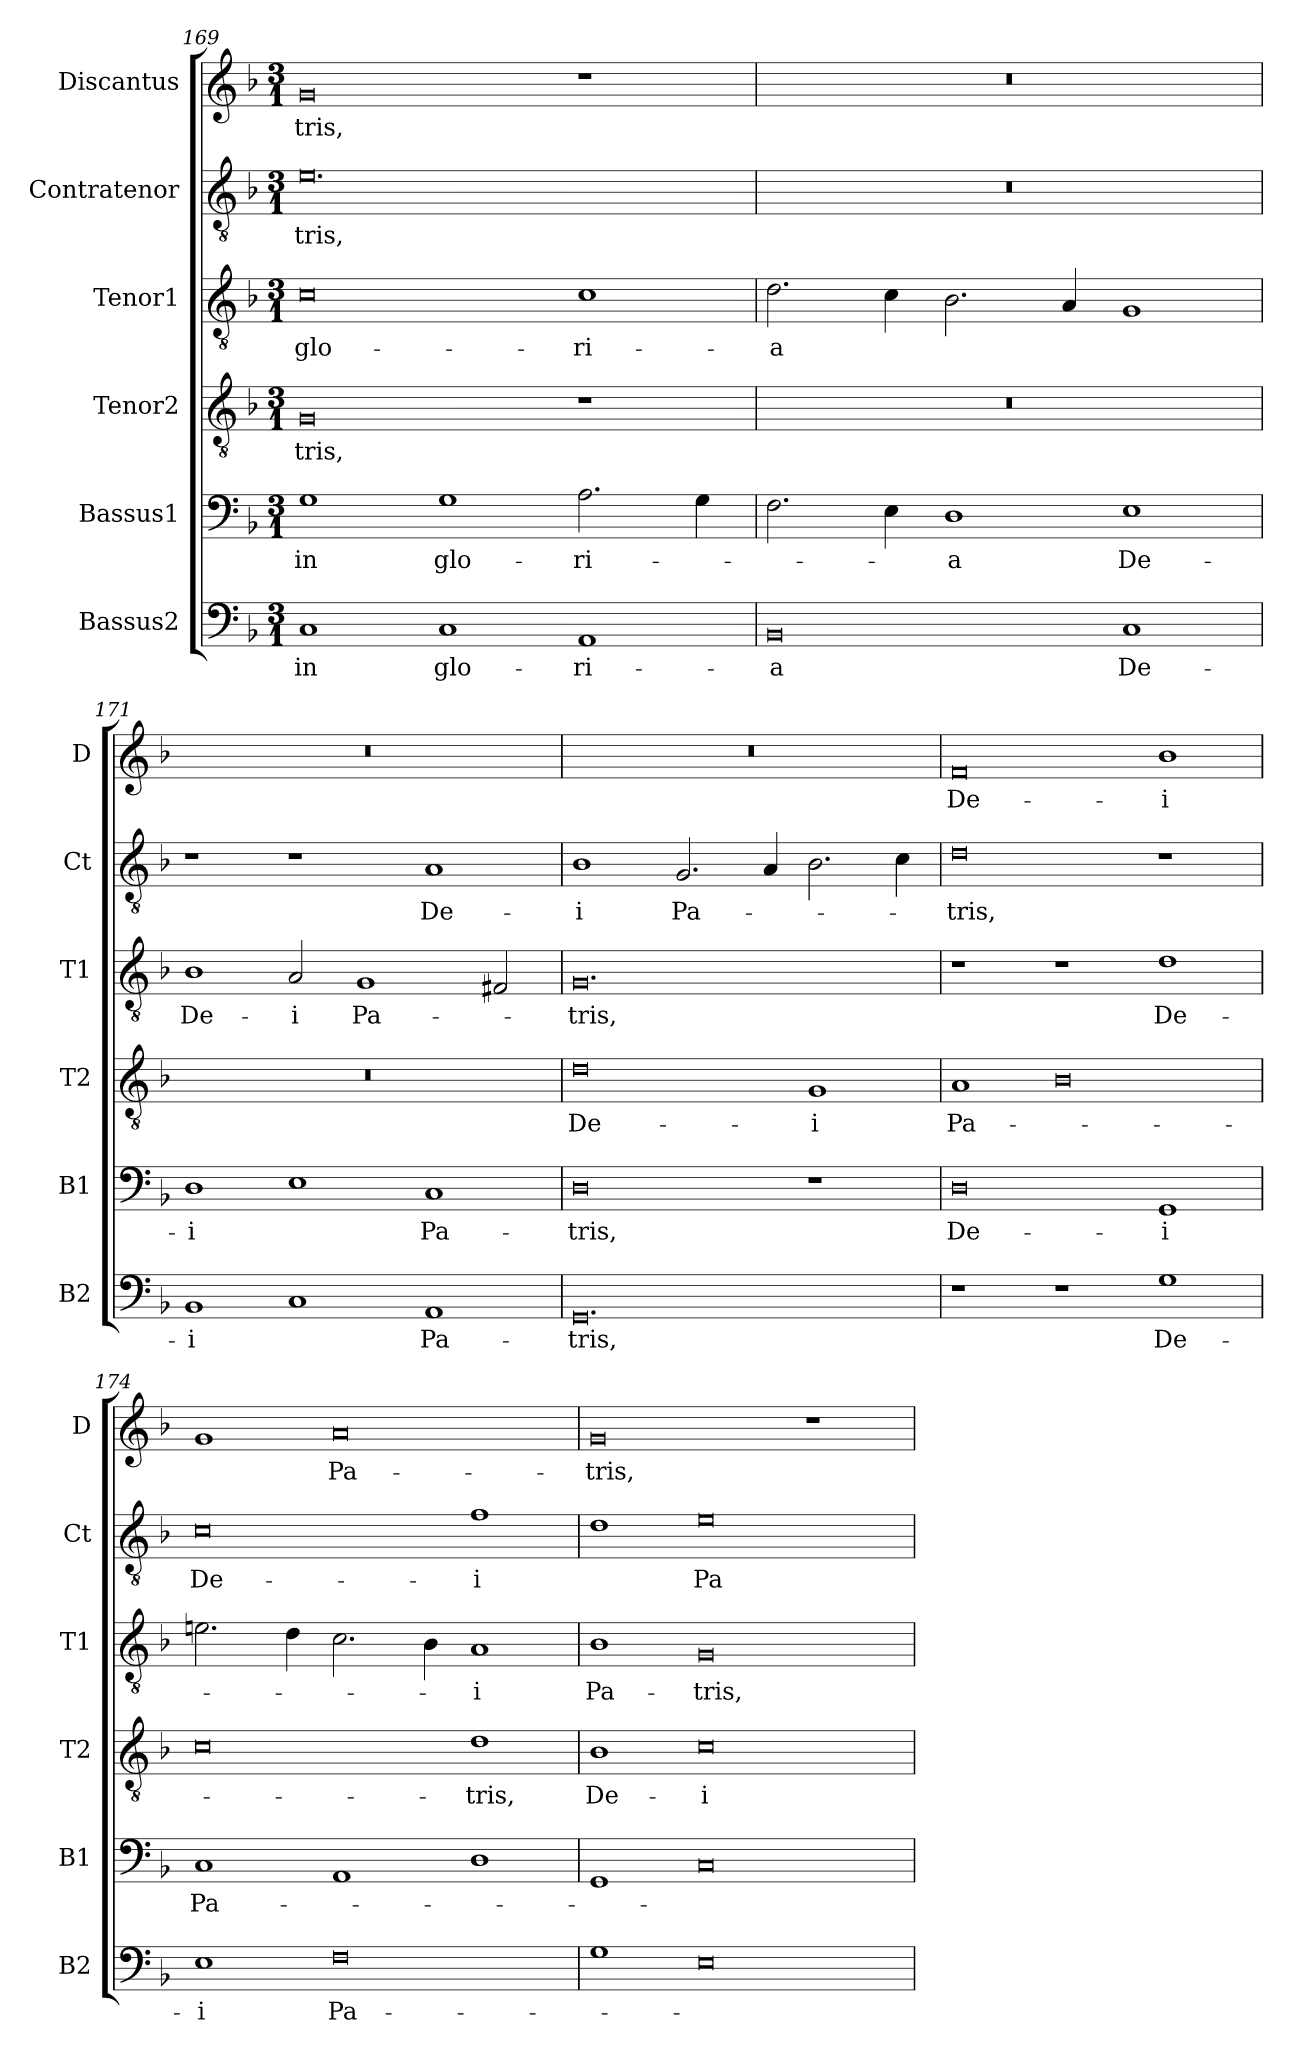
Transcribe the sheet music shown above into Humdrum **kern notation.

**kern	**text	**kern	**text	**kern	**text	**kern	**text	**kern	**text	**kern	**text
*part6	*part6	*part5	*part5	*part4	*part4	*part3	*part3	*part2	*part2	*part1	*part1
*staff6	*staff6	*staff5	*staff5	*staff4	*staff4	*staff3	*staff3	*staff2	*staff2	*staff1	*staff1
*I"Bassus2	*	*I"Bassus1	*	*I"Tenor2	*	*I"Tenor1	*	*I"Contratenor	*	*I"Discantus	*
*I'B2	*	*I'B1	*	*I'T2	*	*I'T1	*	*I'Ct	*	*I'D	*
*clefF4	*	*clefF4	*	*clefGv2	*	*clefGv2	*	*clefGv2	*	*clefG2	*
*k[b-]	*	*k[b-]	*	*k[b-]	*	*k[b-]	*	*k[b-]	*	*k[b-]	*
*M3/1	*	*M3/1	*	*M3/1	*	*M3/1	*	*M3/1	*	*M3/1	*
=169	=169	=169	=169	=169	=169	=169	=169	=169	=169	=169	=169
1C	in	1G	in	0G	-tris,	0c	glo-	0.e	-tris,	0g	tris,
1C	glo-	1G	glo-	.	.	.	.	.	.	.	.
1AA	-ri-	2.A	-ri-	1r	.	1c	-ri-	.	.	1r	.
.	.	4G	.	.	.	.	.	.	.	.	.
=170	=170	=170	=170	=170	=170	=170	=170	=170	=170	=170	=170
0BB-	-a	2.F	.	0.r	.	2.d	-a	0.r	.	0.r	.
.	.	4E	.	.	.	4c	.	.	.	.	.
.	.	1D	-a	.	.	2.B-	.	.	.	.	.
.	.	.	.	.	.	4A	.	.	.	.	.
1C	De-	1E	De-	.	.	1G	.	.	.	.	.
=171	=171	=171	=171	=171	=171	=171	=171	=171	=171	=171	=171
1BB-	-i	1D	-i	0.r	.	1B-	De-	1r	.	0.r	.
1C	.	1E	.	.	.	2A	-i	1r	.	.	.
.	.	.	.	.	.	1G	Pa-	.	.	.	.
1AA	Pa-	1C	Pa-	.	.	.	.	1A	De-	.	.
.	.	.	.	.	.	2F#X	.	.	.	.	.
=172	=172	=172	=172	=172	=172	=172	=172	=172	=172	=172	=172
0.GG	-tris,	0D	-tris,	0d	De-	0.G	-tris,	1B-	-i	0.r	.
.	.	.	.	.	.	.	.	2.G	Pa-	.	.
.	.	.	.	.	.	.	.	4A	.	.	.
.	.	1r	.	1G	-i	.	.	2.B-	.	.	.
.	.	.	.	.	.	.	.	4c	.	.	.
=173	=173	=173	=173	=173	=173	=173	=173	=173	=173	=173	=173
1r	.	0D	De-	1A	Pa-	1r	.	0d	-tris,	0f	De-
1r	.	.	.	0B-	.	1r	.	.	.	.	.
1G	De-	1GG	-i	.	.	1d	De-	1r	.	1b-	-i
=174	=174	=174	=174	=174	=174	=174	=174	=174	=174	=174	=174
1E	-i	1C	Pa-	0c	.	2.en	.	0c	De-	1g	.
.	.	.	.	.	.	4d	.	.	.	.	.
0F	Pa-	1AA	.	.	.	2.c	.	.	.	0a	Pa-
.	.	.	.	.	.	4B-	.	.	.	.	.
.	.	1D	.	1d	-tris,	1A	-i	1f	-i	.	.
=175	=175	=175	=175	=175	=175	=175	=175	=175	=175	=175	=175
1G	.	1GG	.	1B-	De-	1B-	Pa-	1d	.	0g	-tris,
0E	.	0C	.	0c	-i	0G	-tris,	0e	Pa-	.	.
.	.	.	.	.	.	.	.	.	.	1r	.
=	=	=	=	=	=	=	=	=	=	=	=
*-	*-	*-	*-	*-	*-	*-	*-	*-	*-	*-	*-
